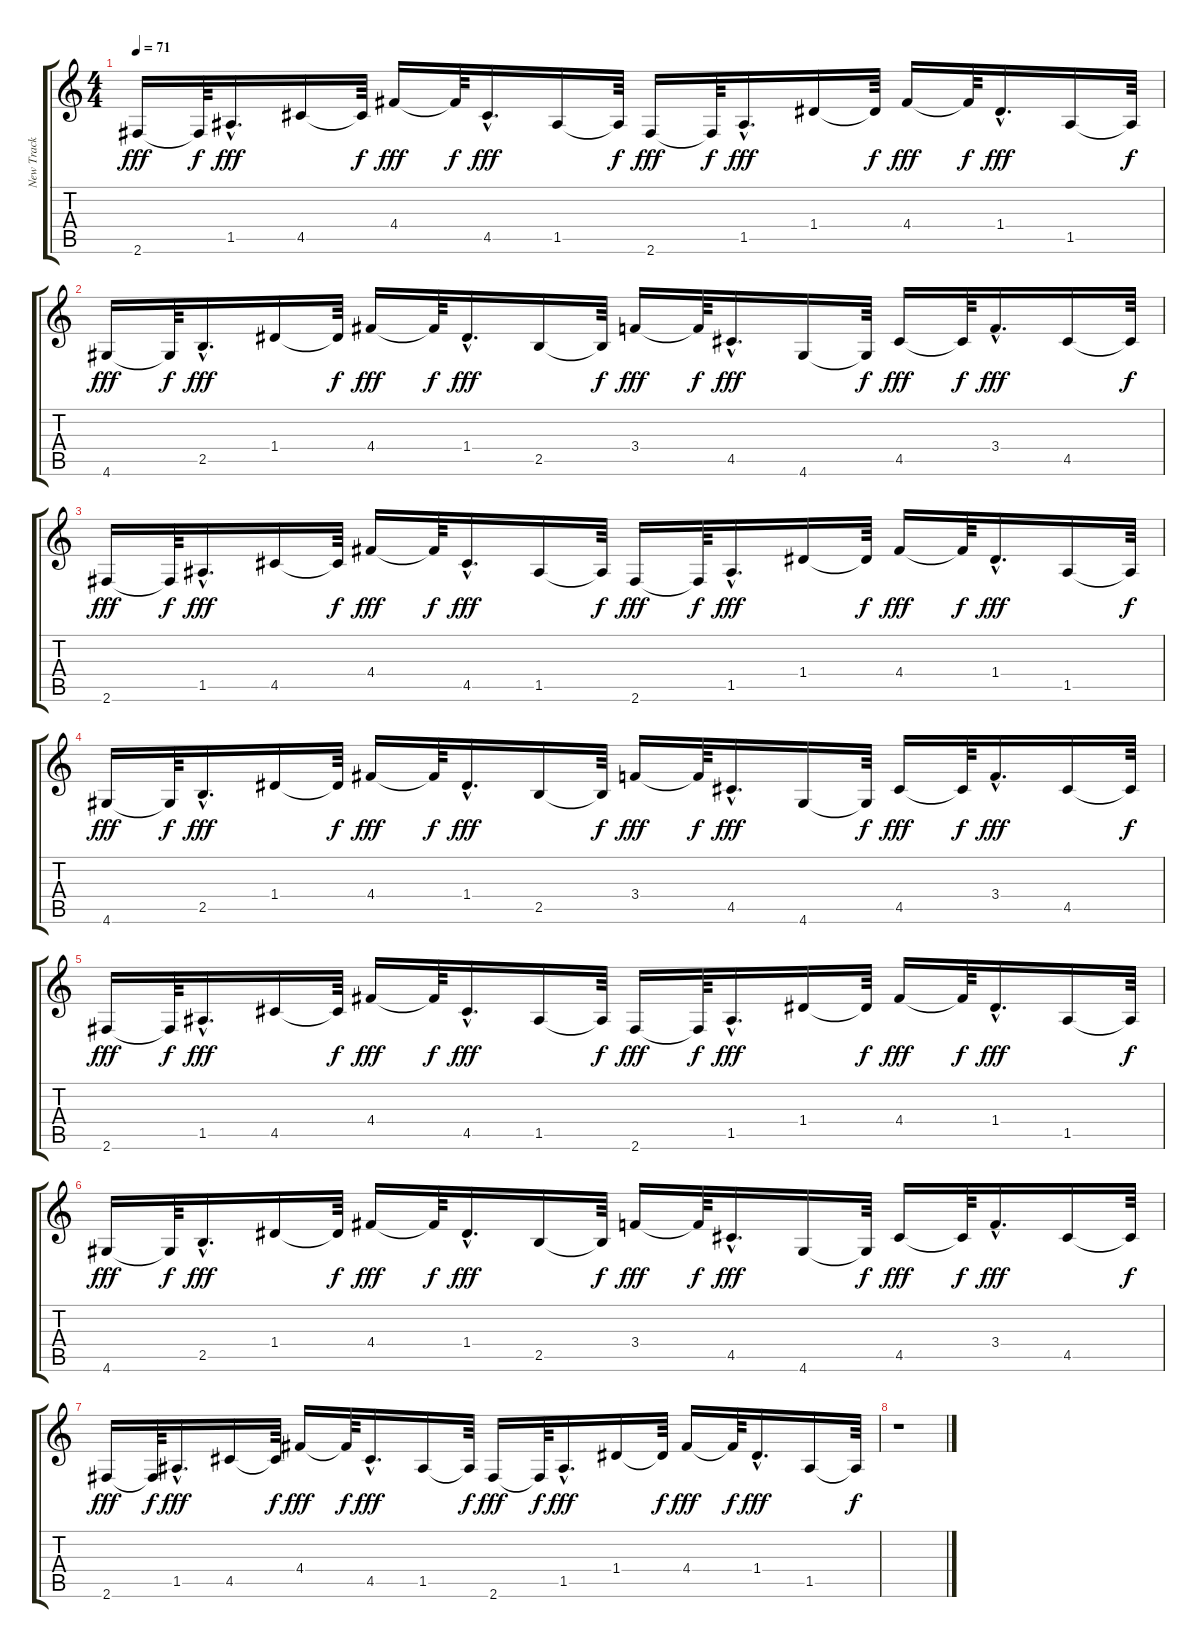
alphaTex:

\track ("New Track           " "New Track ") {instrument acousticguitarsteel}
\staff {score tabs}
\tuning (E4 B3 G3 D3 A2 E2) {hide}
\ts (4 4)
\tempo 71
\clef g2
\ks c
2.6.16{dy fff} 2.6{t}.64{dy f} 1.5{hac}.16{d dy fff} 4.5.16 4.5{t}.64{dy f} 4.4.16{dy fff} 4.4{t}.64{dy f} 4.5{hac}.16{d dy fff} 1.5.16 1.5{t}.64{dy f} 2.6.16{dy fff} 2.6{t}.64{dy f} 1.5{hac}.16{d dy fff} 1.4.16 1.4{t}.64{dy f} 4.4.16{dy fff} 4.4{t}.64{dy f} 1.4{hac}.16{d dy fff} 1.5.16 1.5{t}.64{dy f} |
4.6.16{dy fff} 4.6{t}.64{dy f} 2.5{hac}.16{d dy fff} 1.4.16 1.4{t}.64{dy f} 4.4.16{dy fff} 4.4{t}.64{dy f} 1.4{hac}.16{d dy fff} 2.5.16 2.5{t}.64{dy f} 3.4.16{dy fff} 3.4{t}.64{dy f} 4.5{hac}.16{d dy fff} 4.6.16 4.6{t}.64{dy f} 4.5.16{dy fff} 4.5{t}.64{dy f} 3.4{hac}.16{d dy fff} 4.5.16 4.5{t}.64{dy f} |
2.6.16{dy fff} 2.6{t}.64{dy f} 1.5{hac}.16{d dy fff} 4.5.16 4.5{t}.64{dy f} 4.4.16{dy fff} 4.4{t}.64{dy f} 4.5{hac}.16{d dy fff} 1.5.16 1.5{t}.64{dy f} 2.6.16{dy fff} 2.6{t}.64{dy f} 1.5{hac}.16{d dy fff} 1.4.16 1.4{t}.64{dy f} 4.4.16{dy fff} 4.4{t}.64{dy f} 1.4{hac}.16{d dy fff} 1.5.16 1.5{t}.64{dy f} |
4.6.16{dy fff} 4.6{t}.64{dy f} 2.5{hac}.16{d dy fff} 1.4.16 1.4{t}.64{dy f} 4.4.16{dy fff} 4.4{t}.64{dy f} 1.4{hac}.16{d dy fff} 2.5.16 2.5{t}.64{dy f} 3.4.16{dy fff} 3.4{t}.64{dy f} 4.5{hac}.16{d dy fff} 4.6.16 4.6{t}.64{dy f} 4.5.16{dy fff} 4.5{t}.64{dy f} 3.4{hac}.16{d dy fff} 4.5.16 4.5{t}.64{dy f} |
2.6.16{dy fff} 2.6{t}.64{dy f} 1.5{hac}.16{d dy fff} 4.5.16 4.5{t}.64{dy f} 4.4.16{dy fff} 4.4{t}.64{dy f} 4.5{hac}.16{d dy fff} 1.5.16 1.5{t}.64{dy f} 2.6.16{dy fff} 2.6{t}.64{dy f} 1.5{hac}.16{d dy fff} 1.4.16 1.4{t}.64{dy f} 4.4.16{dy fff} 4.4{t}.64{dy f} 1.4{hac}.16{d dy fff} 1.5.16 1.5{t}.64{dy f} |
4.6.16{dy fff} 4.6{t}.64{dy f} 2.5{hac}.16{d dy fff} 1.4.16 1.4{t}.64{dy f} 4.4.16{dy fff} 4.4{t}.64{dy f} 1.4{hac}.16{d dy fff} 2.5.16 2.5{t}.64{dy f} 3.4.16{dy fff} 3.4{t}.64{dy f} 4.5{hac}.16{d dy fff} 4.6.16 4.6{t}.64{dy f} 4.5.16{dy fff} 4.5{t}.64{dy f} 3.4{hac}.16{d dy fff} 4.5.16 4.5{t}.64{dy f} |
2.6.16{dy fff} 2.6{t}.64{dy f} 1.5{hac}.16{d dy fff} 4.5.16 4.5{t}.64{dy f} 4.4.16{dy fff} 4.4{t}.64{dy f} 4.5{hac}.16{d dy fff} 1.5.16 1.5{t}.64{dy f} 2.6.16{dy fff} 2.6{t}.64{dy f} 1.5{hac}.16{d dy fff} 1.4.16 1.4{t}.64{dy f} 4.4.16{dy fff} 4.4{t}.64{dy f} 1.4{hac}.16{d dy fff} 1.5.16 1.5{t}.64{dy f} |
r.1
